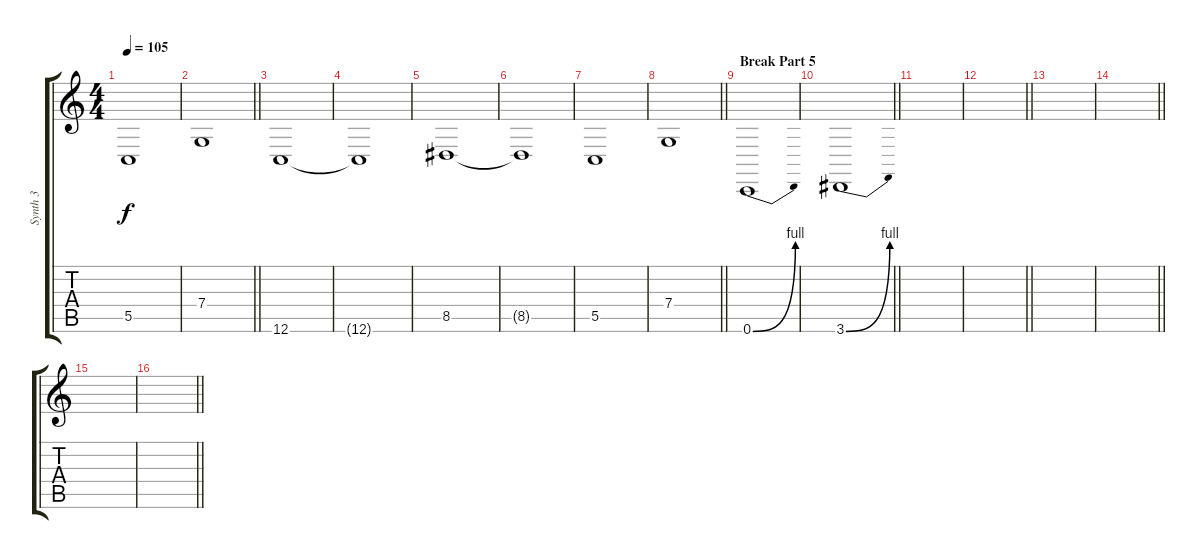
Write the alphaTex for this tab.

\track ("Synth 3" "Synth 3") {instrument tremolostrings}
\staff {score tabs}
\tuning (D4 A3 F3 C3 G2 C2) {hide}
\ts (4 4)
\tempo 105
\clef g2
\ks c
5.5.1{dy f} |
\barLineRight lightlight
7.4.1 |
12.6.1 |
12.6{t}.1 |
8.5.1 |
8.5{t}.1 |
5.5.1 |
\barLineRight lightlight
7.4.1 |
\section ("" "Break Part 5")
0.6{be (bend 0 0 60 4)}.1 |
\barLineRight lightlight
3.6{be (bend 0 0 60 4)}.1 |
|
\barLineRight lightlight
|
|
\barLineRight lightlight
|
|
\barLineRight lightlight
